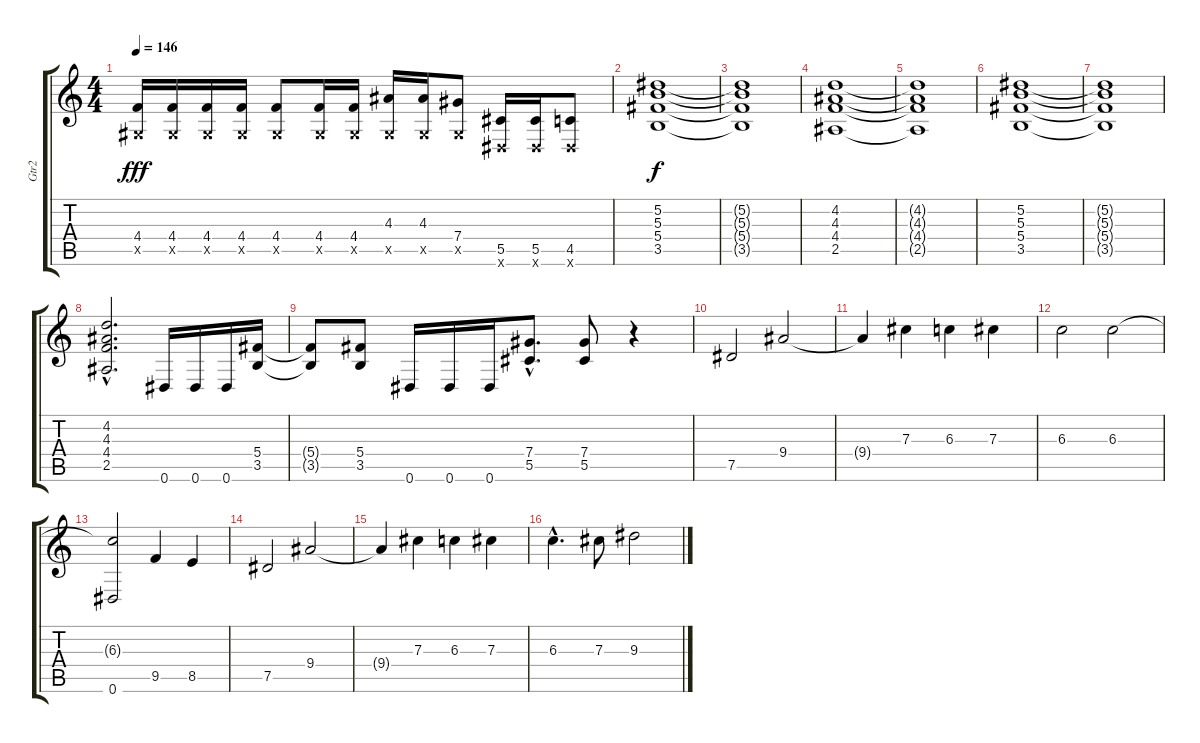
\track ("Gtr2" "Gtr2") {instrument overdrivenguitar}
\staff {score tabs}
\tuning (Eb4 Bb3 Gb3 Db3 Ab2 Eb2) {hide}
\ts (4 4)
\tempo 146
\clef g2
\ks c
(4.4 0.5{x}).16{dy fff} (4.4 0.5{x}).16 (4.4 0.5{x}).16 (4.4 0.5{x}).16 (4.4 0.5{x}).8 (4.4 0.5{x}).16 (4.4 0.5{x}).16 (4.3 0.5{x}).16 (4.3 0.5{x}).16 (7.4 0.5{x}).8 (5.5 0.6{x}).16 (5.5 0.6{x}).16 (4.5 0.6{x}).8 |
(5.2 5.3 5.4 3.5).1{dy f instrument acousticguitarsteel} |
(5.2{t} 5.3{t} 5.4{t} 3.5{t}).1 |
(4.2 4.3 4.4 2.5).1 |
(4.2{t} 4.3{t} 4.4{t} 2.5{t}).1 |
(5.2 5.3 5.4 3.5).1 |
(5.2{t} 5.3{t} 5.4{t} 3.5{t}).1 |
(4.2{hac} 4.3{hac} 4.4{hac} 2.5{hac}).2{d} 0.6.16{instrument overdrivenguitar} 0.6.16 0.6.16 (5.4 3.5).16 |
(5.4{t} 3.5{t}).8 (5.4 3.5).8 0.6.16 0.6.16 0.6.16 (7.4{hac} 5.5{hac}).8{d} (7.4 5.5).8 r.4 |
7.5.2 9.4.2 |
9.4{t}.4 7.3.4 6.3.4 7.3.4 |
6.3.2 6.3.2 |
(6.3{t} 0.6).2 9.5.4 8.5.4 |
7.5.2 9.4.2 |
9.4{t}.4 7.3.4 6.3.4 7.3.4 |
6.3{hac}.4{d} 7.3.8 9.3.2
